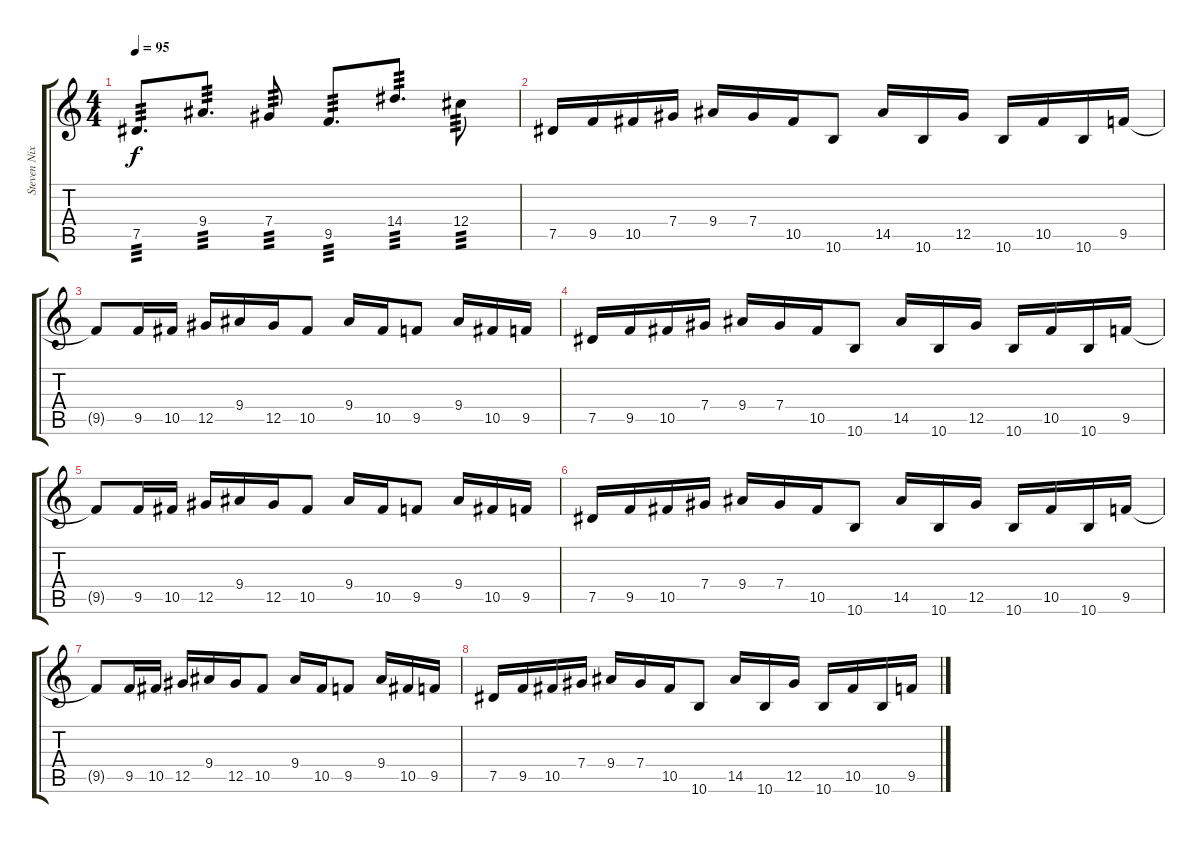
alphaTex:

\track ("Steven Nixon (Lead)" "Steven Nix") {instrument overdrivenguitar}
\staff {score tabs}
\tuning (Eb4 Bb3 Gb3 Db3 Ab2 Db2) {hide}
\ts (4 4)
\tempo 95
\clef g2
\ks c
7.5.8{d tp 3 dy f} 9.4.8{d tp 3} 7.4.8{tp 3} 9.5.8{d tp 3} 14.4.8{d tp 3} 12.4.8{tp 3} |
7.5.16 9.5.16 10.5.16 7.4.16 9.4.16 7.4.16 10.5.16 10.6.8 14.5.16 10.6.16 12.5.16 10.6.16 10.5.16 10.6.16 9.5.16 |
9.5{t}.8 9.5.16 10.5.16 12.5.16 9.4.16 12.5.16 10.5.8 9.4.16 10.5.16 9.5.8 9.4.16 10.5.16 9.5.16 |
7.5.16 9.5.16 10.5.16 7.4.16 9.4.16 7.4.16 10.5.16 10.6.8 14.5.16 10.6.16 12.5.16 10.6.16 10.5.16 10.6.16 9.5.16 |
9.5{t}.8 9.5.16 10.5.16 12.5.16 9.4.16 12.5.16 10.5.8 9.4.16 10.5.16 9.5.8 9.4.16 10.5.16 9.5.16 |
7.5.16 9.5.16 10.5.16 7.4.16 9.4.16 7.4.16 10.5.16 10.6.8 14.5.16 10.6.16 12.5.16 10.6.16 10.5.16 10.6.16 9.5.16 |
9.5{t}.8 9.5.16 10.5.16 12.5.16 9.4.16 12.5.16 10.5.8 9.4.16 10.5.16 9.5.8 9.4.16 10.5.16 9.5.16 |
7.5.16 9.5.16 10.5.16 7.4.16 9.4.16 7.4.16 10.5.16 10.6.8 14.5.16 10.6.16 12.5.16 10.6.16 10.5.16 10.6.16 9.5.16
